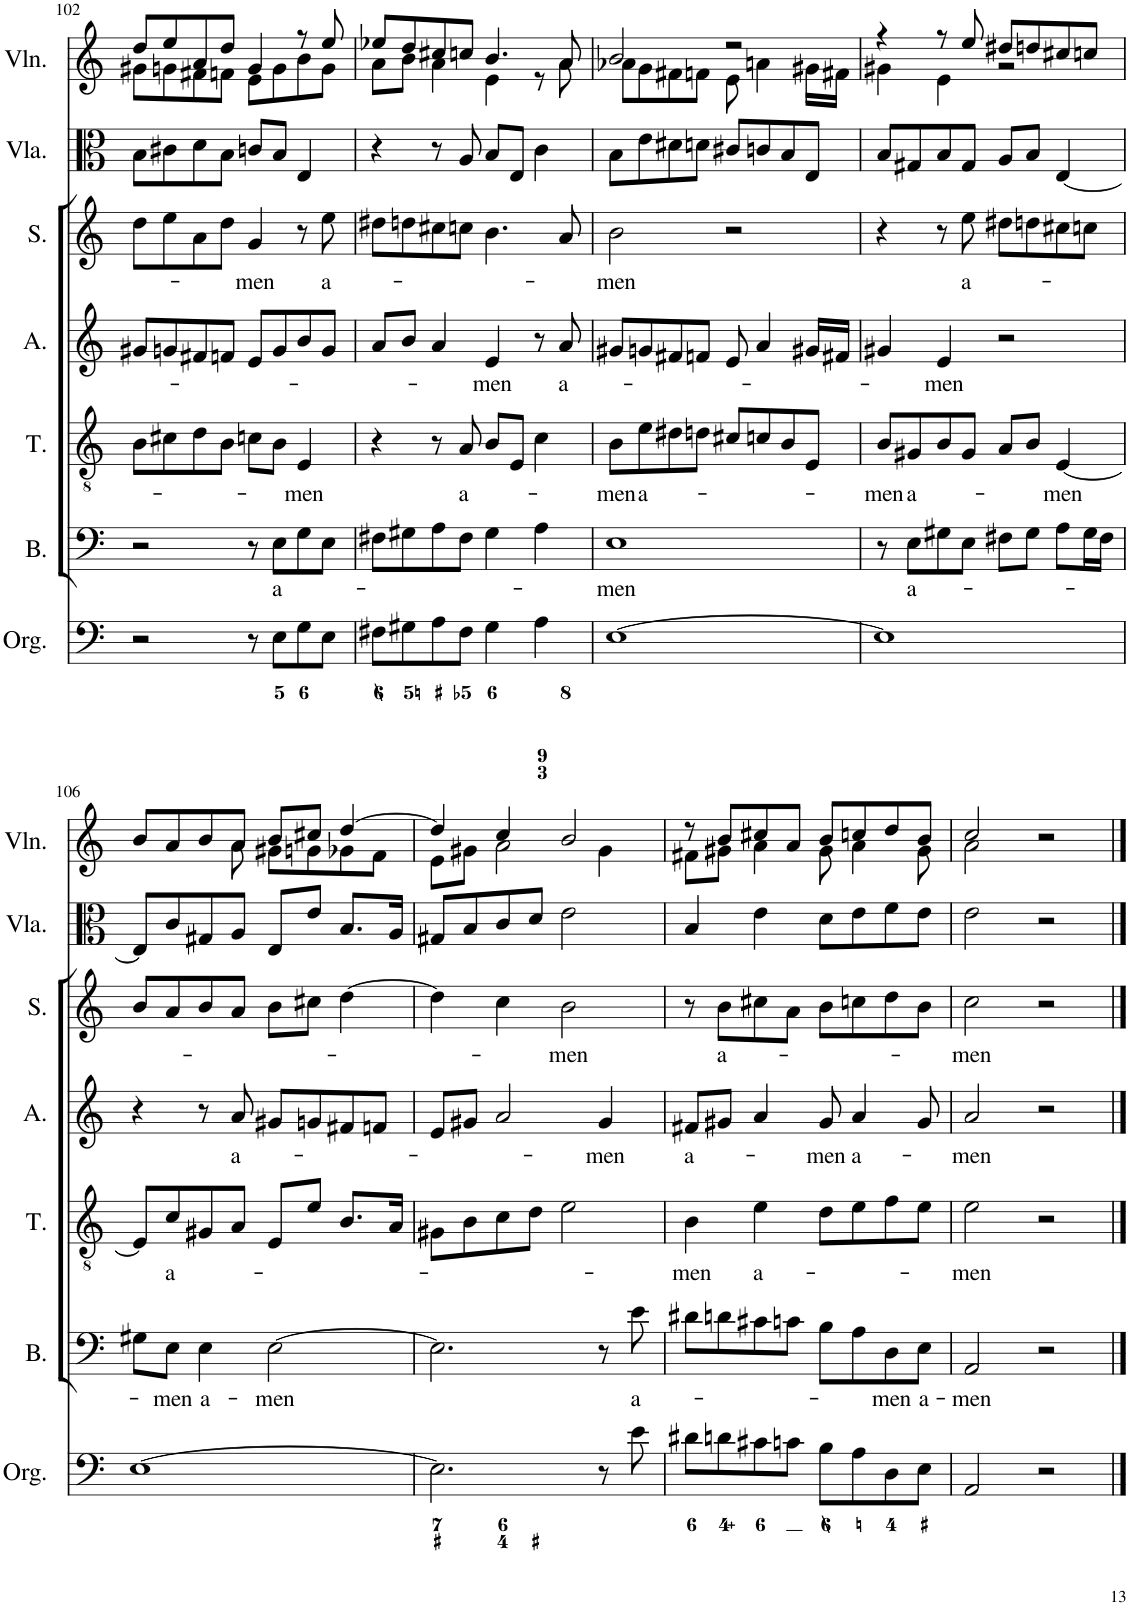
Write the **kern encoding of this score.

**kern	**kern	**text	**kern	**text	**kern	**text	**kern	**text	**kern	**kern
*part7	*part6	*part6	*part5	*part5	*part4	*part4	*part3	*part3	*part2	*part1
*staff7	*staff6	*staff6	*staff5	*staff5	*staff4	*staff4	*staff3	*staff3	*staff2	*staff1
*I"Organ	*I"Bass	*	*I"Tenor	*	*I"Alto	*	*I"Soprano	*	*I"Viola	*I"Violin
*I'Org.	*I'B.	*	*I'T.	*	*I'A.	*	*I'S.	*	*I'Vla.	*I'Vln.
!!LO:PB:g=z
*clefF4	*clefF4	*	*clefGv2	*	*clefG2	*	*clefG2	*	*clefC3	*clefG2
*k[]	*k[]	*	*k[]	*	*k[]	*	*k[]	*	*k[]	*k[]
*M4/4	*M4/4	*	*M4/4	*	*M4/4	*	*M4/4	*	*M4/4	*M4/4
=102	=102	=102	=102	=102	=102	=102	=102	=102	=102	=102
*	*	*	*	*	*	*	*	*	*	*^
2r	2r	.	8B\L	.	8g#X/L	.	8dd\L	.	8B\L	8dd/L	8g#X\L
.	.	.	8c#X\	.	8gn/	.	8ee\	.	8c#X\	8ee/	8gn\
.	.	.	8d\	.	8f#X/	.	8a\	.	8d\	8a/	8f#X\
.	.	.	8B\J	.	8fn/J	.	8dd\J	.	8B\J	8dd/J	8fn\J
!	!	!	!	!	!	!	!	!LO:LY:b	!	!	!
8r	8r	.	8cn\L	.	8e/L	.	4g/	-men	8cn/L	4g/	8e\L
!	!	!LO:LY:b	!	!	!	!	!	!	!	!	!
8E\L	8E\L	a-	8B\J	.	8g/	.	.	.	8B/J	.	8g\
!	!	!	!	!LO:LY:b	!	!	!	!	!	!	!
8G\	8G\	.	4E/	-men	8b/	.	8r	.	4E/	8r	8b\
!	!	!	!	!	!	!	!	!LO:LY:b	!	!	!
8E\J	8E\J	.	.	.	8g/J	.	8ee\	a-	.	8ee/	8g\J
=103	=103	=103	=103	=103	=103	=103	=103	=103	=103	=103	=103
8F#X\L	8F#X\L	.	4r	.	8a/L	.	8dd#X\L	.	4r	8ee-X/L	8a\L
8G#X\	8G#X\	.	.	.	8b/J	.	8ddn\	.	.	8dd/	8b\J
8A\	8A\	.	8r	.	4a/	.	8cc#X\	.	8r	8cc#X/	4a\
!	!	!	!	!LO:LY:b	!	!	!	!	!	!	!
8F#\J	8F#\J	.	8A/	a-	.	.	8ccn\J	.	8A/	8ccn/J	.
!	!	!	!	!	!	!LO:LY:b	!	!	!	!	!
4G#\	4G#\	.	8B/L	.	4e/	-men	4.b\	.	8B/L	4.b/	4e\
.	.	.	8E/J	.	.	.	.	.	8E/J	.	.
4A\	4A\	.	4c\	.	8r	.	.	.	4c\	.	8r
!	!	!	!	!	!	!LO:LY:b	!	!	!	!	!
.	.	.	.	.	8a/	a-	8a/	.	.	8a/	8a\
=104	=104	=104	=104	=104	=104	=104	=104	=104	=104	=104	=104
!	!	!LO:LY:b	!	!LO:LY:b	!	!	!	!LO:LY:b	!	!	!
[1E	1E	-men	8B\L	-men	8g#X/L	.	2b\	men	8B\L	2b/	8a-X\L
!	!	!	!	!LO:LY:b	!	!	!	!	!	!	!
.	.	.	8e\	a-	8gn/	.	.	.	8e\	.	8g\
.	.	.	8d#X\	.	8f#X/	.	.	.	8d#X\	.	8f#X\
.	.	.	8dn\J	.	8fn/J	.	.	.	8dn\J	.	8fn\J
.	.	.	8c#X/L	.	8e/	.	2r	.	8c#X/L	2r	8e\
.	.	.	8cn/	.	4a/	.	.	.	8cn/	.	4an\
.	.	.	8B/	.	.	.	.	.	8B/	.	.
.	.	.	8E/J	.	16g#X/LL	.	.	.	8E/J	.	16g#X\LL
.	.	.	.	.	16f#X/JJ	.	.	.	.	.	16f#X\JJ
=105	=105	=105	=105	=105	=105	=105	=105	=105	=105	=105	=105
!	!	!	!	!LO:LY:b	!	!	!	!	!	!	!
1E]	8r	.	8B/L	-men	4g#X/	.	4r	.	8B/L	4r	4g#X\
!	!	!LO:LY:b	!	!LO:LY:b	!	!	!	!	!	!	!
.	8E\L	a-	8G#X/	a-	.	.	.	.	8G#X/	.	.
!	!	!	!	!	!	!LO:LY:b	!	!	!	!	!
.	8G#X\	.	8B/	.	4e/	men	8r	.	8B/	8r	4e\
!	!	!	!	!	!	!	!	!LO:LY:b	!	!	!
.	8E\J	.	8G#/J	.	.	.	8ee\	a-	8G#/J	8ee/	.
.	8F#X\L	.	8A/L	.	2r	.	8dd#X\L	.	8A/L	8dd#X/L	2r
.	8G#\J	.	8B/J	.	.	.	8ddn\	.	8B/J	8ddn/	.
!	!	!	!	!LO:LY:b	!	!	!	!	!	!	!
.	8A\L	.	[4E/	-men	.	.	8cc#X\	.	[4E/	8cc#X/	.
.	16G#\L	.	.	.	.	.	8ccn\J	.	.	8ccn/J	.
.	16F#\JJ	.	.	.	.	.	.	.	.	.	.
!!LO:LB:g=z	!!
=106	=106	=106	=106	=106	=106	=106	=106	=106	=106	=106	=106
[1E	8G#X\L	.	8E/L]	.	4r	.	8b/L	.	8E/L]	8b/L	4.ryy
!	!	!LO:LY:b	!	!LO:LY:b	!	!	!	!	!	!	!
.	8E\J	-men	8c/	a-	.	.	8a/	.	8c/	8a/	.
!	!	!LO:LY:b	!	!	!	!	!	!	!	!	!
.	4E\	a-	8G#X/	.	8r	.	8b/	.	8G#X/	8b/	.
!	!	!	!	!	!	!LO:LY:b	!	!	!	!	!
.	.	.	8A/J	.	8a/	a-	8a/J	.	8A/J	8a/J	8a\
!	!	!LO:LY:b	!	!	!	!	!	!	!	!	!
.	[2E\	-men	8E/L	.	8g#X/L	.	8b\L	.	8E/L	8b/L	8g#X\L
.	.	.	8e/J	.	8gn/	.	8cc#X\J	.	8e/J	8cc#X/J	8gn\
.	.	.	8.B/L	.	8f#X/	.	[4dd\	.	8.B/L	[4dd/	8g-X\
.	.	.	.	.	8fn/J	.	.	.	.	.	8f\J
.	.	.	16A/Jk	.	.	.	.	.	16A/Jk	.	.
=107	=107	=107	=107	=107	=107	=107	=107	=107	=107	=107	=107
2.E\]	2.E\]	.	8G#X\L	.	8e/L	.	4dd\]	.	8G#X/L	4dd/]	8e\L
.	.	.	8B\	.	8g#X/J	.	.	.	8B/	.	8g#X\J
.	.	.	8c\	.	2a/	.	4cc\	.	8c/	4cc/	2a\
.	.	.	8d\J	.	.	.	.	.	8d/J	.	.
!	!	!	!	!	!	!	!	!LO:LY:b	!	!	!
.	.	.	2e\	.	.	.	2b\	-men	2e\	2b/	.
!	!	!	!	!	!	!LO:LY:b	!	!	!	!	!
8r	8r	.	.	.	4g#/	-men	.	.	.	.	4g#\
!	!	!LO:LY:b	!	!	!	!	!	!	!	!	!
8e\	8e\	a-	.	.	.	.	.	.	.	.	.
=108	=108	=108	=108	=108	=108	=108	=108	=108	=108	=108	=108
!	!	!	!	!LO:LY:b	!	!LO:LY:b	!	!	!	!	!
8d#X\L	8d#X\L	.	4B\	men	8f#X/L	a-	8r	.	4B/	8r	8f#X\L
!	!	!	!	!	!	!	!	!LO:LY:b	!	!	!
8dn\	8dn\	.	.	.	8g#X/J	.	8b\L	a-	.	8b/L	8g#X\J
!	!	!	!	!LO:LY:b	!	!	!	!	!	!	!
8c#X\	8c#X\	.	4e\	a-	4a/	.	8cc#X\	.	4e\	8cc#X/	4a\
8cn\J	8cn\J	.	.	.	.	.	8a\J	.	.	8a/J	.
!	!	!	!	!	!	!LO:LY:b	!	!	!	!	!
8B\L	8B\L	.	8d\L	.	8g#/	-men	8b\L	.	8d\L	8b/L	8g#\
!	!	!	!	!	!	!LO:LY:b	!	!	!	!	!
8A\	8A\	.	8e\	.	4a/	a-	8ccn\	.	8e\	8ccn/	4a\
!	!	!LO:LY:b	!	!	!	!	!	!	!	!	!
8D\	8D\	men	8f\	.	.	.	8dd\	.	8f\	8dd/	.
!	!	!LO:LY:b	!	!	!	!	!	!	!	!	!
8E\J	8E\J	a-	8e\J	.	8g#/	.	8b\J	.	8e\J	8b/J	8g#\
=109	=109	=109	=109	=109	=109	=109	=109	=109	=109	=109	=109
!	!	!LO:LY:b	!	!LO:LY:b	!	!LO:LY:b	!	!LO:LY:b	!	!	!
2AA/	2AA/	-men	2e\	-men	2a/	-men	2cc\	-men	2e\	2cc/	2a\
2r	2r	.	2r	.	2r	.	2r	.	2r	2r	2ryy
*	*	*	*	*	*	*	*	*	*	*v	*v
==	==	==	==	==	==	==	==	==	==	==
*-	*-	*-	*-	*-	*-	*-	*-	*-	*-	*-
